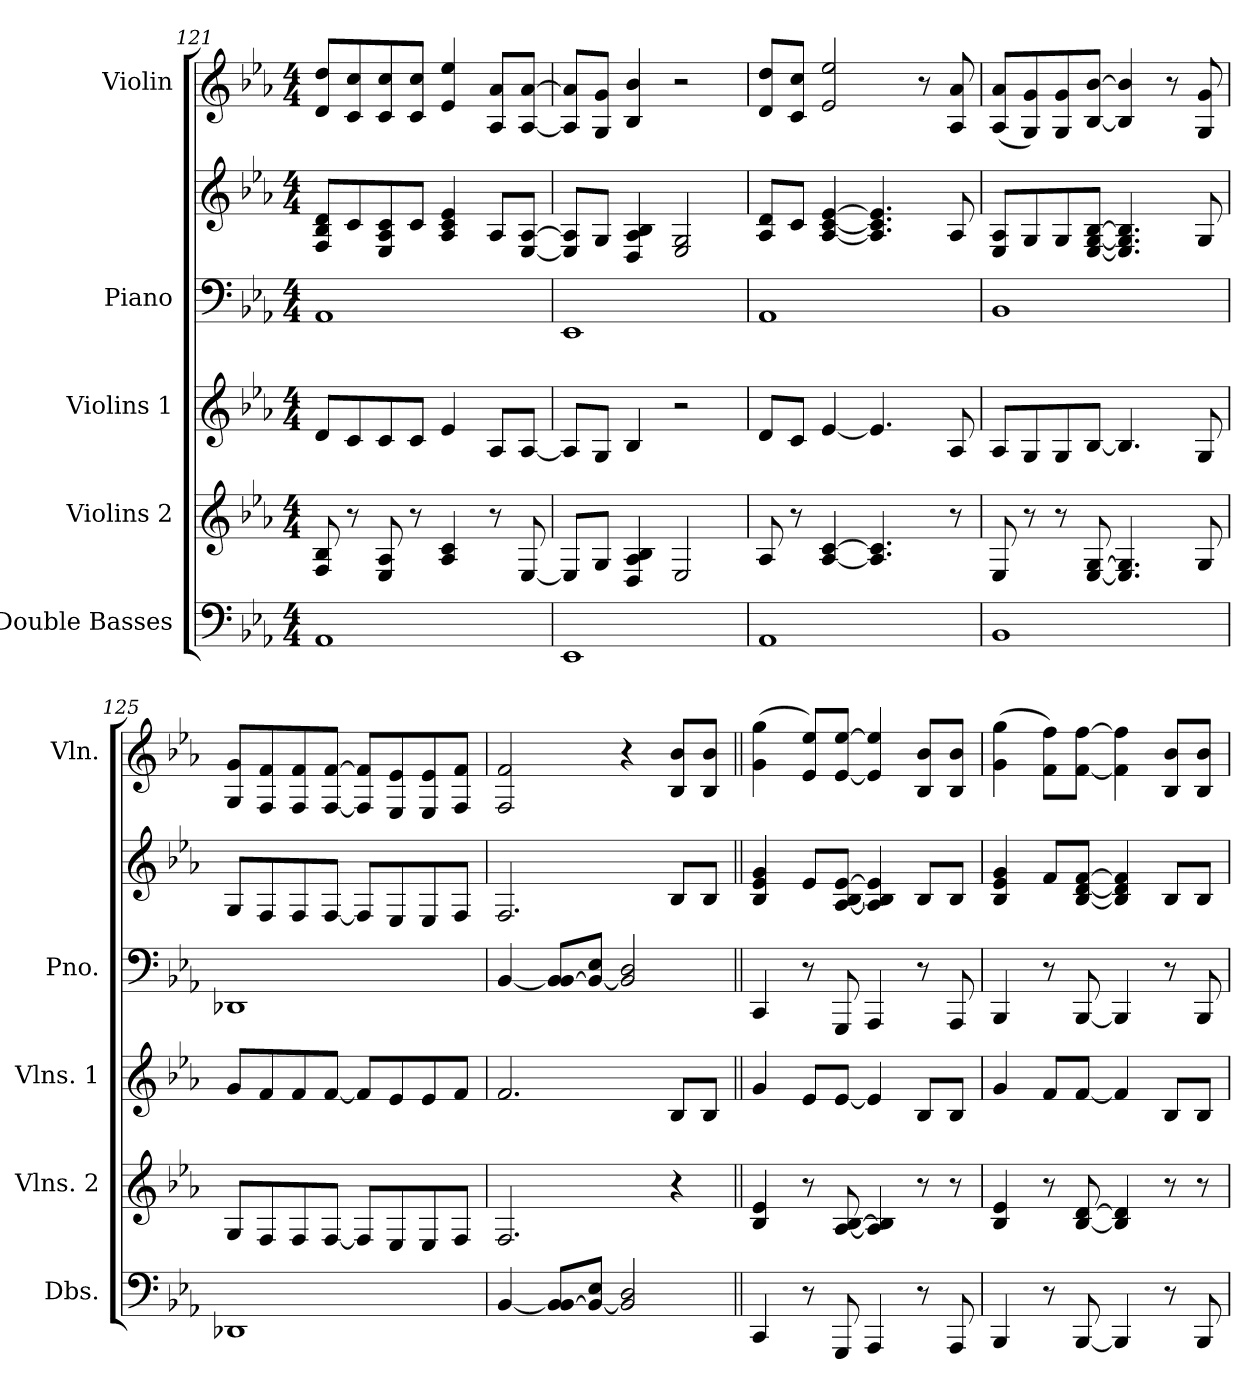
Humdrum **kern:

**kern	**kern	**kern	**kern	**kern	**kern
*part5	*part4	*part3	*part2	*part2	*part1
*staff6	*staff5	*staff4	*staff3	*staff2	*staff1
*I"Double Basses	*I"Violins 2	*I"Violins 1	*I"Piano	*	*I"Violin
*I'Dbs.	*I'Vlns. 2	*I'Vlns. 1	*I'Pno.	*	*I'Vln.
!!LO:PB:g=z
*clefF4	*clefG2	*clefG2	*clefF4	*clefG2	*clefG2
*k[b-e-a-]	*k[b-e-a-]	*k[b-e-a-]	*k[b-e-a-]	*k[b-e-a-]	*k[b-e-a-]
*E-:	*E-:	*E-:	*E-:	*E-:	*E-:
*M4/4	*M4/4	*M4/4	*M4/4	*M4/4	*M4/4
=121	=121	=121	=121	=121	=121
1AA-	8F/ 8B-/	8d/L	1AA-	8F/ 8B-/ 8d/L	8d/ 8dd/L
.	8r	8c/	.	8c/	8c/ 8cc/
.	8E-/ 8A-/	8c/	.	8E-/ 8A-/ 8c/	8c/ 8cc/
.	8r	8c/J	.	8c/J	8c/ 8cc/J
.	4A-/ 4c/	4e-/	.	4A-/ 4c/ 4e-/	4e-/ 4ee-/
.	8r	8A-/L	.	8A-/L	8A-/ 8a-/L
.	[8E-/	[8A-/J	.	[8E-/ [8A-/J	[8A-/ [8a-/J
=122	=122	=122	=122	=122	=122
1EE-	8E-/L]	8A-/L]	1EE-	8E-/] 8A-/]L	8A-/] 8a-/]L
.	8G/J	8G/J	.	8G/J	8G/ 8g/J
.	4D/ 4A-/ 4B-/	4B-/	.	4D/ 4A-/ 4B-/	4B-/ 4b-/
.	2E-/	2r	.	2E-/ 2G/	2r
=123	=123	=123	=123	=123	=123
1AA-	8A-/	8d/L	1AA-	8A-/ 8d/L	8d/ 8dd/L
.	8r	8c/J	.	8c/J	8c/ 8cc/J
.	[4A-/ [4c/	[4e-/	.	[4A-/ [4c/ [4e-/	2e-/ 2ee-/
.	4.A-/] 4.c/]	4.e-/]	.	4.A-/] 4.c/] 4.e-/]	.
.	.	.	.	.	8r
.	8r	8A-/	.	8A-/	8A-/ 8a-/
=124	=124	=124	=124	=124	=124
1BB-	8E-/	8A-/L	1BB-	8E-/ 8A-/L	(8A-/ 8a-/L
.	8r	8G/	.	8G/	8G/ 8g/)
.	8r	8G/	.	8G/	8G/ 8g/
.	[8E-/ [8G/	[8B-/J	.	[8E-/ [8G/ [8B-/J	[8B-/ [8b-/J
.	4.E-/] 4.G/]	4.B-/]	.	4.E-/] 4.G/] 4.B-/]	4B-/] 4b-/]
.	.	.	.	.	8r
.	8G/	8G/	.	8G/	8G/ 8g/
!!LO:PB:g=z
=125	=125	=125	=125	=125	=125
1DD-X	8G/L	8g/L	1DD-X	8G/L	8G/ 8g/L
.	8F/	8f/	.	8F/	8F/ 8f/
.	8F/	8f/	.	8F/	8F/ 8f/
.	[8F/J	[8f/J	.	[8F/J	[8F/ [8f/J
.	8F/L]	8f/L]	.	8F/L]	8F/] 8f/]L
.	8E-/	8e-/	.	8E-/	8E-/ 8e-/
.	8E-/	8e-/	.	8E-/	8E-/ 8e-/
.	8F/J	8f/J	.	8F/J	8F/ 8f/J
=126	=126	=126	=126	=126	=126
[4BB-/	2.F/	2.f/	[4BB-/	2.F/	2F/ 2f/
8BB-/] [8BB-/L	.	.	8BB-/] [8BB-/L	.	.
8BB-/_ 8E-/J	.	.	8BB-/_ 8E-/J	.	.
2BB-/] 2D/	.	.	2BB-/] 2D/	.	4r
.	4r	8B-/L	.	8B-/L	8B-/ 8b-/L
.	.	8B-/J	.	8B-/J	8B-/ 8b-/J
=127||	=127||	=127||	=127||	=127||	=127||
4CC/	4B-/ 4e-/	4g/	4CC/	4B-/ 4e-/ 4g/	(4g\ 4gg\
8r	8r	8e-/L	8r	8e-/L	8e-/ 8ee-/L)
8GGG/	[8A-/ [8B-/	[8e-/J	8GGG/	[8A-/ [8B-/ [8e-/J	[8e-/ [8ee-/J
4AAA-/	4A-/] 4B-/]	4e-/]	4AAA-/	4A-/] 4B-/] 4e-/]	4e-/] 4ee-/]
8r	8r	8B-/L	8r	8B-/L	8B-/ 8b-/L
8AAA-/	8r	8B-/J	8AAA-/	8B-/J	8B-/ 8b-/J
=128	=128	=128	=128	=128	=128
4BBB-/	4B-/ 4e-/	4g/	4BBB-/	4B-/ 4e-/ 4g/	(4g\ 4gg\
8r	8r	8f/L	8r	8f/L	8f\ 8ff\L)
[8BBB-/	[8B-/ [8d/	[8f/J	[8BBB-/	[8B-/ [8d/ [8f/J	[8f\ [8ff\J
4BBB-/]	4B-/] 4d/]	4f/]	4BBB-/]	4B-/] 4d/] 4f/]	4f\] 4ff\]
8r	8r	8B-/L	8r	8B-/L	8B-/ 8b-/L
8BBB-/	8r	8B-/J	8BBB-/	8B-/J	8B-/ 8b-/J
=	=	=	=	=	=
*-	*-	*-	*-	*-	*-
